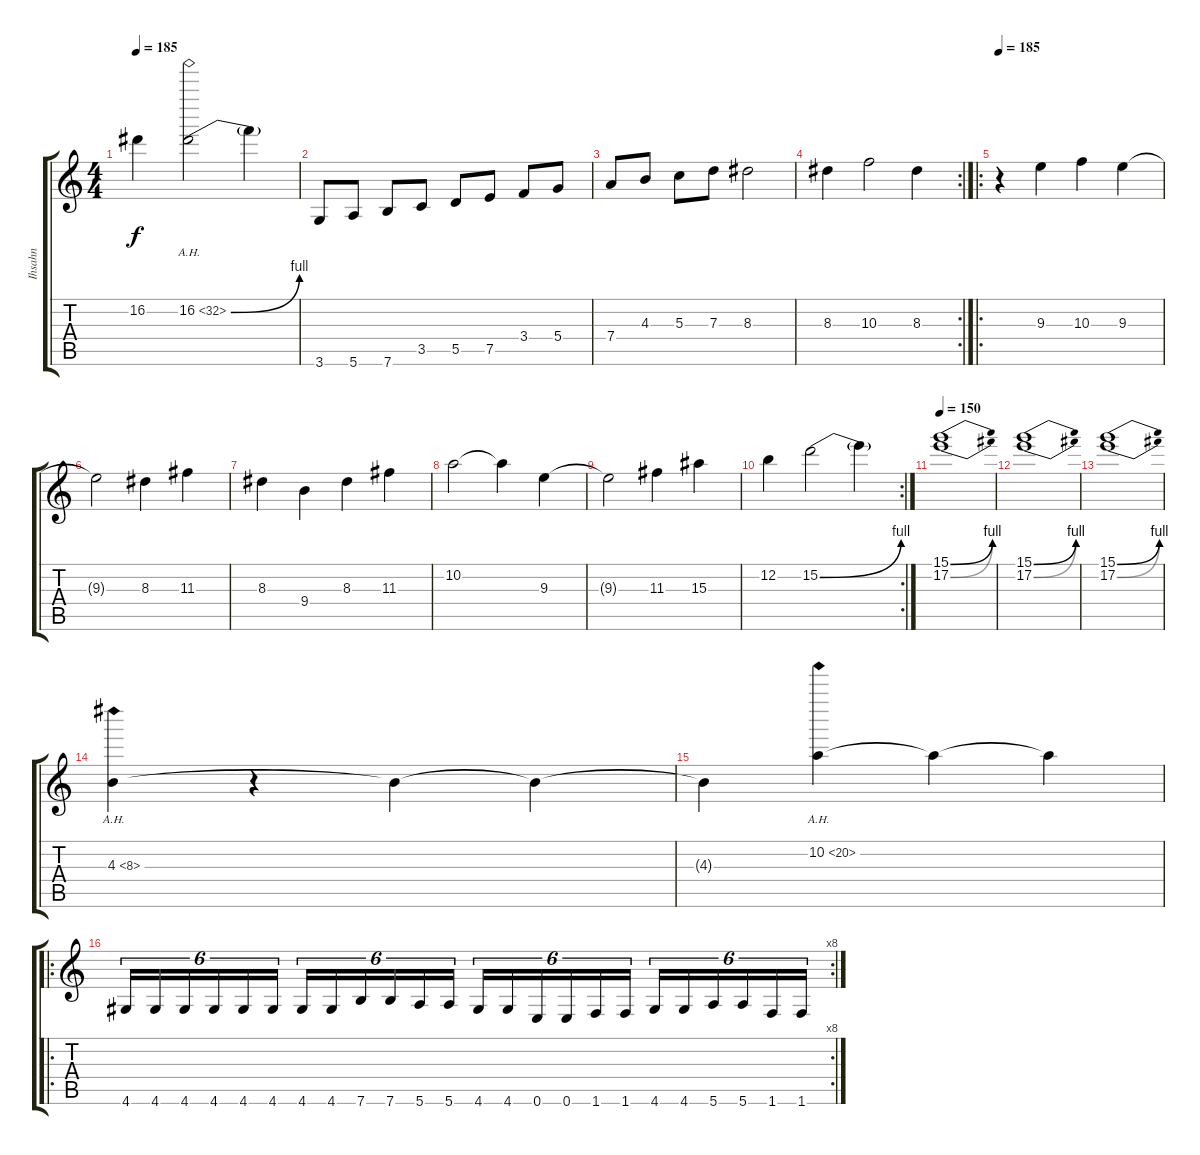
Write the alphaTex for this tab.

\track ("Ihsahn" "Ihsahn") {instrument distortionguitar}
\staff {score tabs}
\tuning (E4 B3 G3 D3 A2 E2) {hide}
\ts (4 4)
\tempo 185
\clef g2
\ks c
16.2.4{dy f} 16.2{be (bend 0 0 60 4) ah 16}.2 16.2{t}.4 |
3.6.8 5.6.8 7.6.8 3.5.8 5.5.8 7.5.8 3.4.8 5.4.8 |
7.4.8 4.3.8 5.3.8 7.3.8 8.3.2 |
\rc 2
8.3.4 10.3.2 8.3.4 |
\ro
\tempo 185
r.4 9.3.4 10.3.4 9.3.4 |
9.3{t}.2 8.3.4 11.3.4 |
8.3.4 9.4.4 8.3.4 11.3.4 |
10.2.2 10.2{t}.4 9.3.4 |
9.3{t}.2 11.3.4 15.3.4 |
\rc 2
12.2.4 15.2{be (bend 0 0 60 4)}.2 15.2{t}.4 |
\tempo 150
(15.1{be (bend 0 0 60 4)} 17.2{be (bend 0 0 60 4)}).1 |
(15.1{be (bend 0 0 60 4)} 17.2{be (bend 0 0 60 4)}).1 |
(15.1{be (bend 0 0 60 4)} 17.2{be (bend 0 0 60 4)}).1 |
4.3{ah 4}.4 r.4 4.3{t}.4 4.3{t}.4 |
4.3{t}.4 10.2{ah 10}.4 10.2{t}.4 10.2{t}.4 |
\ro
\rc 8
4.6.16{tu (6 4)} 4.6.16{tu (6 4)} 4.6.16{tu (6 4)} 4.6.16{tu (6 4)} 4.6.16{tu (6 4)} 4.6.16{tu (6 4)} 4.6.16{tu (6 4)} 4.6.16{tu (6 4)} 7.6.16{tu (6 4)} 7.6.16{tu (6 4)} 5.6.16{tu (6 4)} 5.6.16{tu (6 4)} 4.6.16{tu (6 4)} 4.6.16{tu (6 4)} 0.6.16{tu (6 4)} 0.6.16{tu (6 4)} 1.6.16{tu (6 4)} 1.6.16{tu (6 4)} 4.6.16{tu (6 4)} 4.6.16{tu (6 4)} 5.6.16{tu (6 4)} 5.6.16{tu (6 4)} 1.6.16{tu (6 4)} 1.6.16{tu (6 4)}
